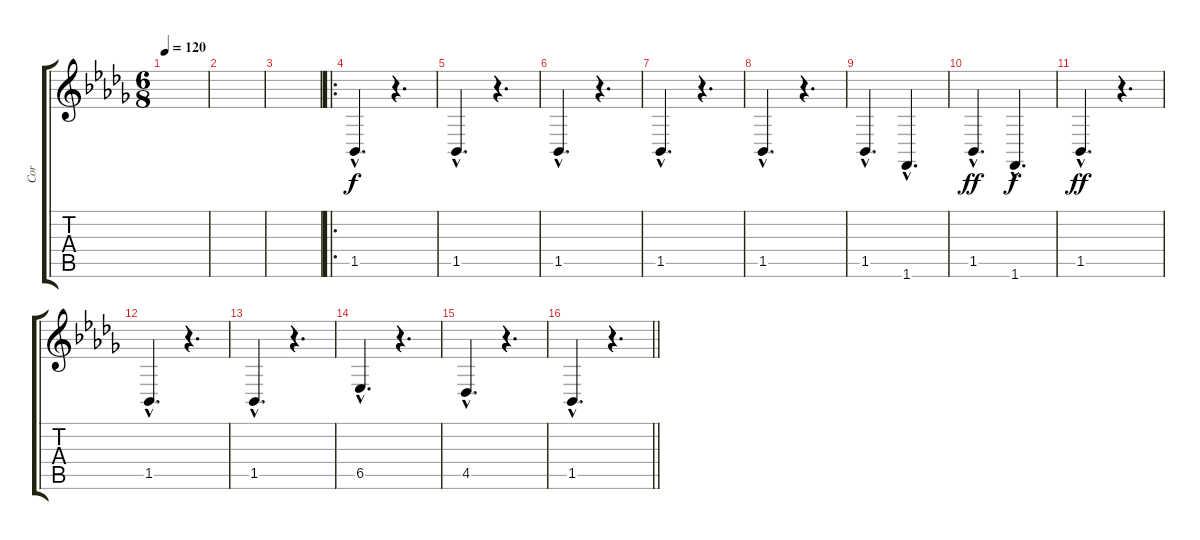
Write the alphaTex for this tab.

\track ("Cor" "Cor") {instrument frenchhorn}
\staff {score tabs}
\tuning (E4 B3 G3 D3 A2 E2) {hide}
\ts (6 8)
\tempo 120
\clef g2
\ks db
|
|
|
\ro
1.5{hac}.4{d} r.4{d} |
1.5{hac}.4{d} r.4{d} |
1.5{hac}.4{d} r.4{d} |
1.5{hac}.4{d} r.4{d} |
1.5{hac}.4{d} r.4{d} |
1.5{hac}.4{d} 1.6{hac}.4{d dy f} |
1.5{hac}.4{d dy ff} 1.6{hac}.4{d dy f} |
1.5{hac}.4{d dy ff} r.4{d} |
1.5{hac}.4{d} r.4{d} |
1.5{hac}.4{d} r.4{d} |
6.5{hac}.4{d} r.4{d} |
4.5{hac}.4{d} r.4{d} |
\barLineRight lightlight
1.5{hac}.4{d} r.4{d}
